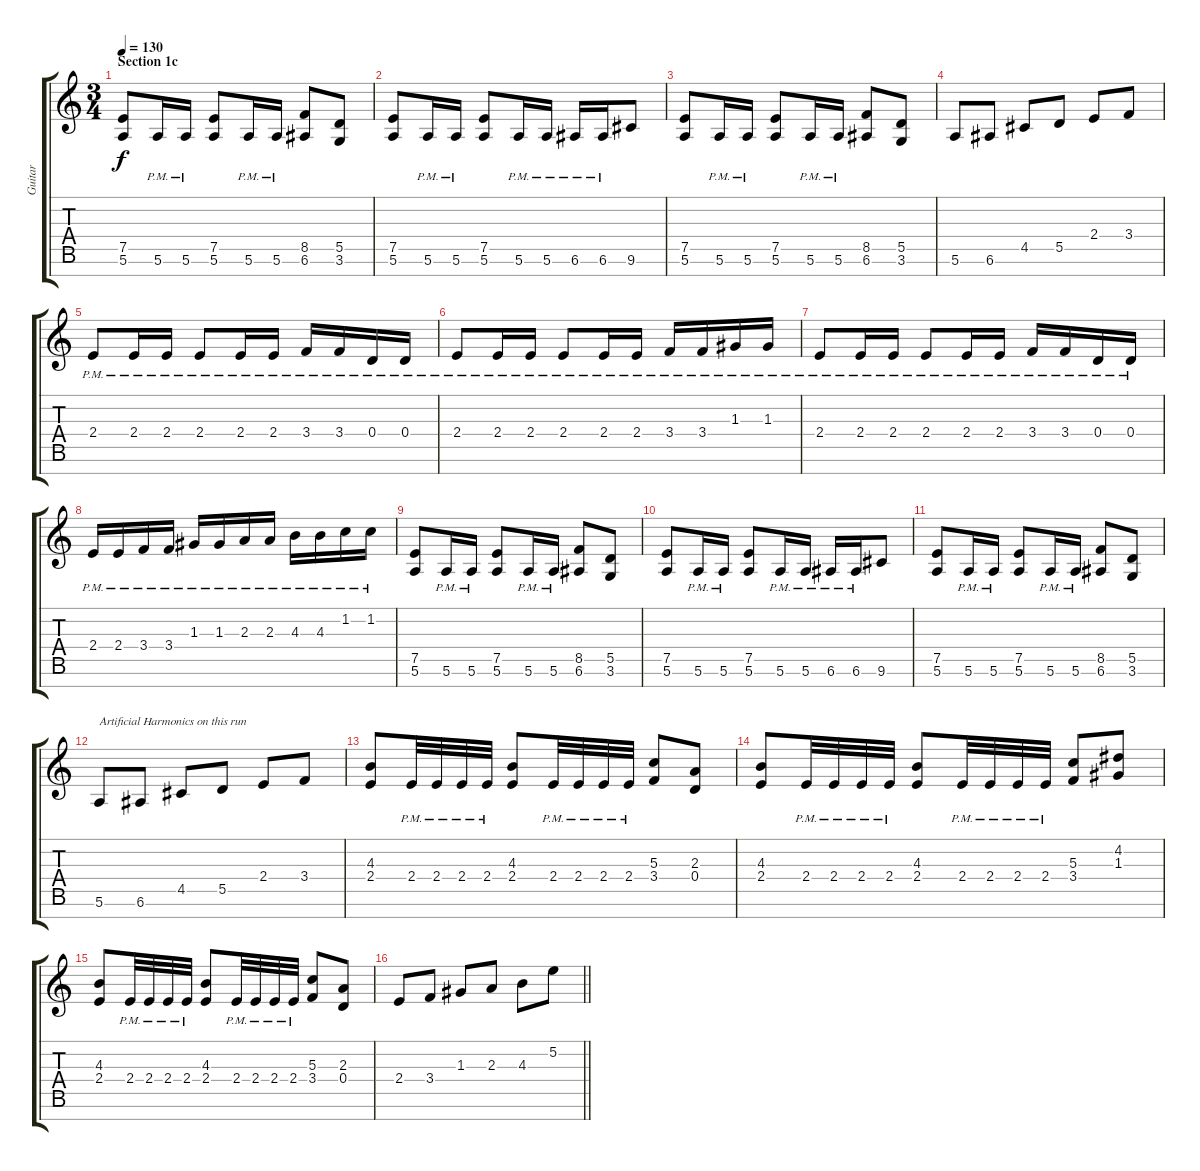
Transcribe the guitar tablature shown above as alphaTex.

\track ("Guitar" "Guitar") {instrument distortionguitar}
\staff {score tabs}
\tuning (E4 B3 G3 D3 A2 E2 B1) {hide}
\ts (3 4)
\section ("" "Section 1c")
\tempo 130
\clef g2
\ks c
(7.5 5.6).8{dy f} 5.6{pm}.16 5.6{pm}.16 (7.5 5.6).8 5.6{pm}.16 5.6{pm}.16 (8.5 6.6).8 (5.5 3.6).8 |
(7.5 5.6).8 5.6{pm}.16 5.6{pm}.16 (7.5 5.6).8 5.6{pm}.16 5.6{pm}.16 6.6{pm}.16 6.6{pm}.16 9.6.8 |
(7.5 5.6).8 5.6{pm}.16 5.6{pm}.16 (7.5 5.6).8 5.6{pm}.16 5.6{pm}.16 (8.5 6.6).8 (5.5 3.6).8 |
5.6.8 6.6.8 4.5.8 5.5.8 2.4.8 3.4.8 |
2.4{pm}.8 2.4{pm}.16 2.4{pm}.16 2.4{pm}.8 2.4{pm}.16 2.4{pm}.16 3.4{pm}.16 3.4{pm}.16 0.4{pm}.16 0.4{pm}.16 |
2.4{pm}.8 2.4{pm}.16 2.4{pm}.16 2.4{pm}.8 2.4{pm}.16 2.4{pm}.16 3.4{pm}.16 3.4{pm}.16 1.3{pm}.16 1.3{pm}.16 |
2.4{pm}.8 2.4{pm}.16 2.4{pm}.16 2.4{pm}.8 2.4{pm}.16 2.4{pm}.16 3.4{pm}.16 3.4{pm}.16 0.4{pm}.16 0.4{pm}.16 |
2.4{pm}.16 2.4{pm}.16 3.4{pm}.16 3.4{pm}.16 1.3{pm}.16 1.3{pm}.16 2.3{pm}.16 2.3{pm}.16 4.3{pm}.16 4.3{pm}.16 1.2{pm}.16 1.2{pm}.16 |
(7.5 5.6).8 5.6{pm}.16 5.6{pm}.16 (7.5 5.6).8 5.6{pm}.16 5.6{pm}.16 (8.5 6.6).8 (5.5 3.6).8 |
(7.5 5.6).8 5.6{pm}.16 5.6{pm}.16 (7.5 5.6).8 5.6{pm}.16 5.6{pm}.16 6.6{pm}.16 6.6{pm}.16 9.6.8 |
(7.5 5.6).8 5.6{pm}.16 5.6{pm}.16 (7.5 5.6).8 5.6{pm}.16 5.6{pm}.16 (8.5 6.6).8 (5.5 3.6).8 |
5.6.8{txt "Artificial Harmonics on this run"} 6.6.8 4.5.8 5.5.8 2.4.8 3.4.8 |
(4.3 2.4).8 2.4{pm}.32 2.4{pm}.32 2.4{pm}.32 2.4{pm}.32 (4.3 2.4).8 2.4{pm}.32 2.4{pm}.32 2.4{pm}.32 2.4{pm}.32 (5.3 3.4).8 (2.3 0.4).8 |
(4.3 2.4).8 2.4{pm}.32 2.4{pm}.32 2.4{pm}.32 2.4{pm}.32 (4.3 2.4).8 2.4{pm}.32 2.4{pm}.32 2.4{pm}.32 2.4{pm}.32 (5.3 3.4).8 (4.2 1.3).8 |
(4.3 2.4).8 2.4{pm}.32 2.4{pm}.32 2.4{pm}.32 2.4{pm}.32 (4.3 2.4).8 2.4{pm}.32 2.4{pm}.32 2.4{pm}.32 2.4{pm}.32 (5.3 3.4).8 (2.3 0.4).8 |
\barLineRight lightlight
2.4.8 3.4.8 1.3.8 2.3.8 4.3.8 5.2.8
